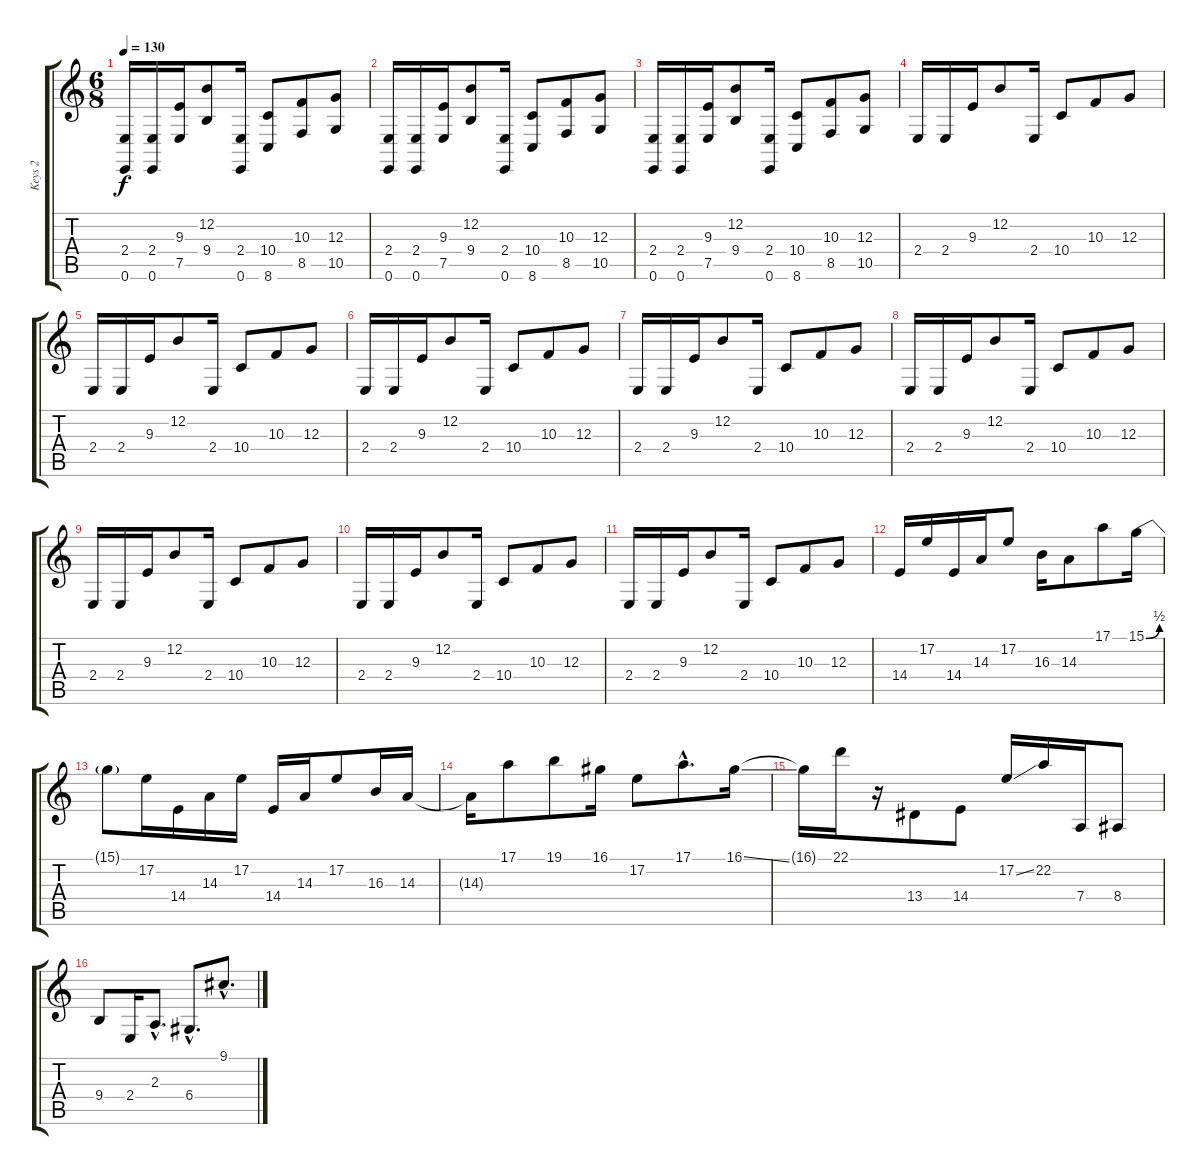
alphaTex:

\track ("Keys 2" "Keys 2") {instrument rockorgan}
\staff {score tabs}
\tuning (E4 B3 G3 D3 A2 E2) {hide}
\ts (6 8)
\tempo 130
\clef g2
\ks c
(2.4 0.6).16{dy f} (2.4 0.6).16 (9.3 7.5).16 (12.2 9.4).8 (2.4 0.6).16 (10.4 8.6).8 (10.3 8.5).8 (12.3 10.5).8 |
(2.4 0.6).16 (2.4 0.6).16 (9.3 7.5).16 (12.2 9.4).8 (2.4 0.6).16 (10.4 8.6).8 (10.3 8.5).8 (12.3 10.5).8 |
(2.4 0.6).16 (2.4 0.6).16 (9.3 7.5).16 (12.2 9.4).8 (2.4 0.6).16 (10.4 8.6).8 (10.3 8.5).8 (12.3 10.5).8 |
2.4.16 2.4.16 9.3.16 12.2.8 2.4.16 10.4.8 10.3.8 12.3.8 |
2.4.16 2.4.16 9.3.16 12.2.8 2.4.16 10.4.8 10.3.8 12.3.8 |
2.4.16 2.4.16 9.3.16 12.2.8 2.4.16 10.4.8 10.3.8 12.3.8 |
2.4.16 2.4.16 9.3.16 12.2.8 2.4.16 10.4.8 10.3.8 12.3.8 |
2.4.16 2.4.16 9.3.16 12.2.8 2.4.16 10.4.8 10.3.8 12.3.8 |
2.4.16 2.4.16 9.3.16 12.2.8 2.4.16 10.4.8 10.3.8 12.3.8 |
2.4.16 2.4.16 9.3.16 12.2.8 2.4.16 10.4.8 10.3.8 12.3.8 |
2.4.16 2.4.16 9.3.16 12.2.8 2.4.16 10.4.8 10.3.8 12.3.8 |
14.4.16 17.2.16 14.4.16 14.3.16 17.2.8 16.3.16 14.3.8 17.1.8 15.1{be (bend 0 0 60 2)}.16 |
15.1{t}.8 17.2.16 14.4.16 14.3.16 17.2.16 14.4.16 14.3.16 17.2.8 16.3.16 14.3.16 |
14.3{t}.16 17.1.8 19.1.8 16.1.16 17.2.8 17.1{hac}.8{d} 16.1{ss}.16 |
16.1{t}.16 22.1.16 r.16 13.4.8 14.4.8 17.2{ss}.16 22.2.16 7.4.16 8.4.8 |
9.4.8 2.4.16 2.3{hac}.8{d} 6.4{hac}.8{d} 9.1{hac}.8{d}
